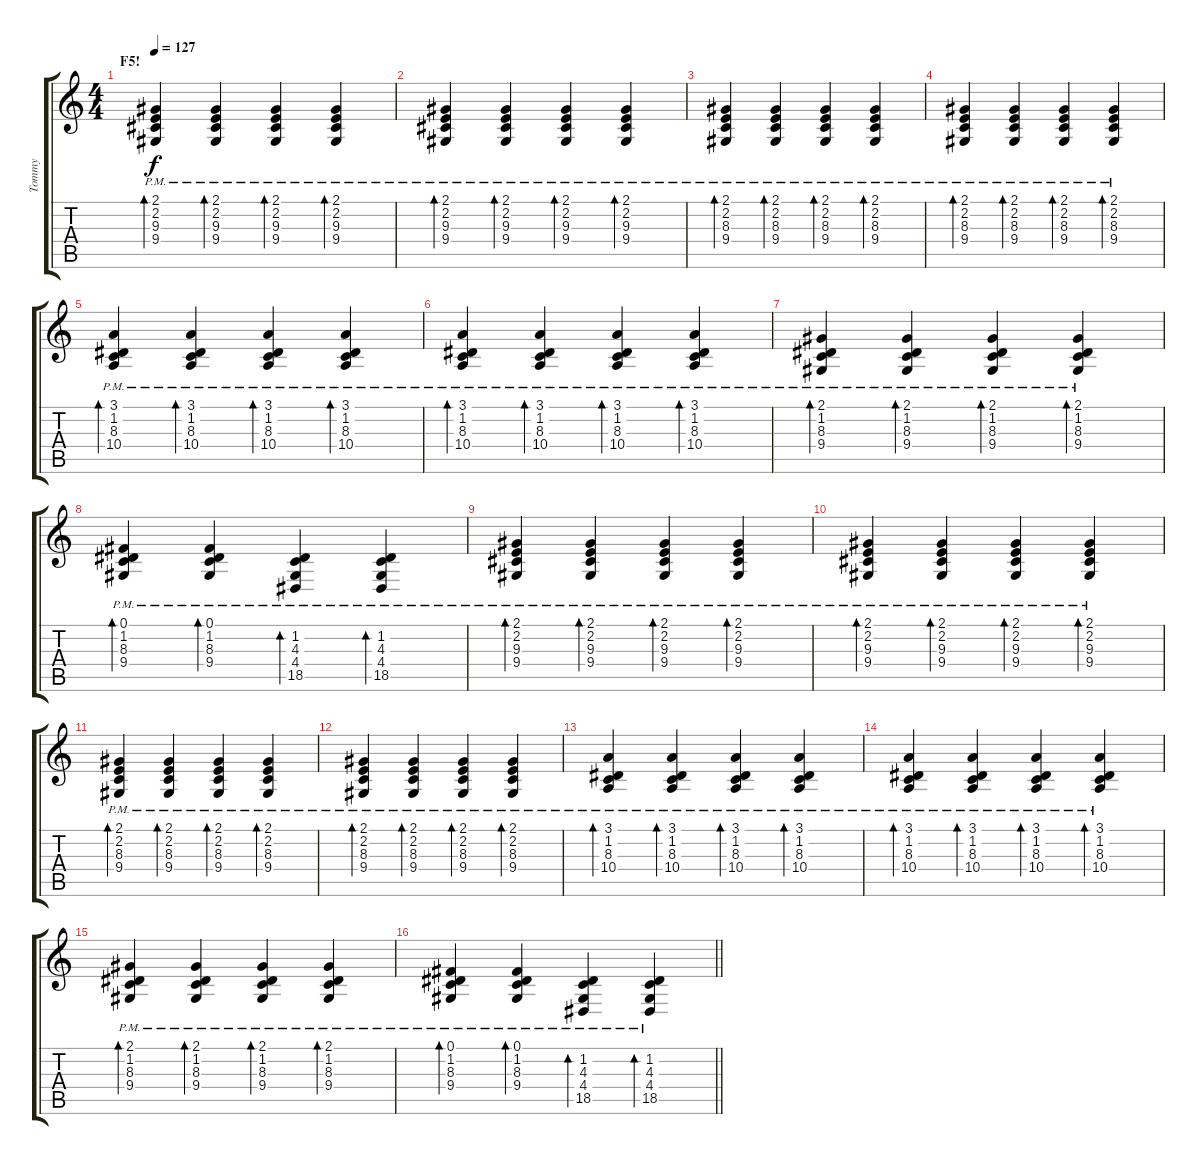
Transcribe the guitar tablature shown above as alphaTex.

\track ("Tommy" "Tommy") {instrument acousticgrandpiano}
\staff {score tabs}
\tuning (Gb4 D4 E3 B2 Gb2 B1) {hide}
\ts (4 4)
\section ("" "F5!")
\tempo 127
\clef g2
\ks c
(2.1{pm} 2.2{pm} 9.3{pm} 9.4{pm}).4{bd 480 dy f instrument acousticgrandpiano} (2.1{pm} 2.2{pm} 9.3{pm} 9.4{pm}).4{bd 480} (2.1{pm} 2.2{pm} 9.3{pm} 9.4{pm}).4{bd 480} (2.1{pm} 2.2{pm} 9.3{pm} 9.4{pm}).4{bd 480} |
(2.1{pm} 2.2{pm} 9.3{pm} 9.4{pm}).4{bd 480} (2.1{pm} 2.2{pm} 9.3{pm} 9.4{pm}).4{bd 480} (2.1{pm} 2.2{pm} 9.3{pm} 9.4{pm}).4{bd 480} (2.1{pm} 2.2{pm} 9.3{pm} 9.4{pm}).4{bd 480} |
(2.1{pm} 2.2{pm} 8.3{pm} 9.4{pm}).4{bd 480} (2.1{pm} 2.2{pm} 8.3{pm} 9.4{pm}).4{bd 480} (2.1{pm} 2.2{pm} 8.3{pm} 9.4{pm}).4{bd 480} (2.1{pm} 2.2{pm} 8.3{pm} 9.4{pm}).4{bd 480} |
(2.1{pm} 2.2{pm} 8.3{pm} 9.4{pm}).4{bd 480} (2.1{pm} 2.2{pm} 8.3{pm} 9.4{pm}).4{bd 480} (2.1{pm} 2.2{pm} 8.3{pm} 9.4{pm}).4{bd 480} (2.1{pm} 2.2{pm} 8.3{pm} 9.4{pm}).4{bd 480} |
(3.1{pm} 1.2{pm} 8.3{pm} 10.4{pm}).4{bd 480} (3.1{pm} 1.2{pm} 8.3{pm} 10.4{pm}).4{bd 480} (3.1{pm} 1.2{pm} 8.3{pm} 10.4{pm}).4{bd 480} (3.1{pm} 1.2{pm} 8.3{pm} 10.4{pm}).4{bd 480} |
(3.1{pm} 1.2{pm} 8.3{pm} 10.4{pm}).4{bd 480} (3.1{pm} 1.2{pm} 8.3{pm} 10.4{pm}).4{bd 480} (3.1{pm} 1.2{pm} 8.3{pm} 10.4{pm}).4{bd 480} (3.1{pm} 1.2{pm} 8.3{pm} 10.4{pm}).4{bd 480} |
(2.1{pm} 1.2{pm} 8.3{pm} 9.4{pm}).4{bd 480} (2.1{pm} 1.2{pm} 8.3{pm} 9.4{pm}).4{bd 480} (2.1{pm} 1.2{pm} 8.3{pm} 9.4{pm}).4{bd 480} (2.1{pm} 1.2{pm} 8.3{pm} 9.4{pm}).4{bd 480} |
(0.1{pm} 1.2{pm} 8.3{pm} 9.4{pm}).4{bd 480} (0.1{pm} 1.2{pm} 8.3{pm} 9.4{pm}).4{bd 480} (1.2{pm} 4.3{pm} 4.4{pm} 18.5{pm}).4{bd 480} (1.2{pm} 4.3{pm} 4.4{pm} 18.5{pm}).4{bd 480} |
(2.1{pm} 2.2{pm} 9.3{pm} 9.4).4{bd 480} (2.1{pm} 2.2{pm} 9.3{pm} 9.4{pm}).4{bd 480} (2.1{pm} 2.2{pm} 9.3{pm} 9.4{pm}).4{bd 480} (2.1{pm} 2.2{pm} 9.3{pm} 9.4{pm}).4{bd 480} |
(2.1{pm} 2.2{pm} 9.3{pm} 9.4).4{bd 480} (2.1{pm} 2.2{pm} 9.3{pm} 9.4{pm}).4{bd 480} (2.1{pm} 2.2{pm} 9.3{pm} 9.4{pm}).4{bd 480} (2.1{pm} 2.2{pm} 9.3{pm} 9.4{pm}).4{bd 480} |
(2.1{pm} 2.2{pm} 8.3{pm} 9.4).4{bd 480} (2.1{pm} 2.2{pm} 8.3{pm} 9.4{pm}).4{bd 480} (2.1{pm} 2.2{pm} 8.3{pm} 9.4{pm}).4{bd 480} (2.1{pm} 2.2{pm} 8.3{pm} 9.4{pm}).4{bd 480} |
(2.1{pm} 2.2{pm} 8.3{pm} 9.4).4{bd 480} (2.1{pm} 2.2{pm} 8.3{pm} 9.4{pm}).4{bd 480} (2.1{pm} 2.2{pm} 8.3{pm} 9.4{pm}).4{bd 480} (2.1{pm} 2.2{pm} 8.3{pm} 9.4{pm}).4{bd 480} |
(3.1{pm} 1.2{pm} 8.3{pm} 10.4{pm}).4{bd 480} (3.1{pm} 1.2{pm} 8.3{pm} 10.4).4{bd 480} (3.1{pm} 1.2{pm} 8.3{pm} 10.4{pm}).4{bd 480} (3.1{pm} 1.2{pm} 8.3{pm} 10.4{pm}).4{bd 480} |
(3.1{pm} 1.2{pm} 8.3{pm} 10.4{pm}).4{bd 480} (3.1{pm} 1.2{pm} 8.3{pm} 10.4).4{bd 480} (3.1{pm} 1.2{pm} 8.3{pm} 10.4{pm}).4{bd 480} (3.1{pm} 1.2{pm} 8.3{pm} 10.4{pm}).4{bd 480} |
(2.1{pm} 1.2{pm} 8.3{pm} 9.4{pm}).4{bd 480} (2.1{pm} 1.2{pm} 8.3{pm} 9.4{pm}).4{bd 480} (2.1{pm} 1.2{pm} 8.3{pm} 9.4{pm}).4{bd 480} (2.1{pm} 1.2{pm} 8.3{pm} 9.4{pm}).4{bd 480} |
\barLineRight lightlight
(0.1{pm} 1.2{pm} 8.3{pm} 9.4{pm}).4{bd 480} (0.1{pm} 1.2{pm} 8.3{pm} 9.4{pm}).4{bd 480} (1.2{pm} 4.3{pm} 4.4{pm} 18.5{pm}).4{bd 480} (1.2{pm} 4.3{pm} 4.4{pm} 18.5{pm}).4{bd 480}
